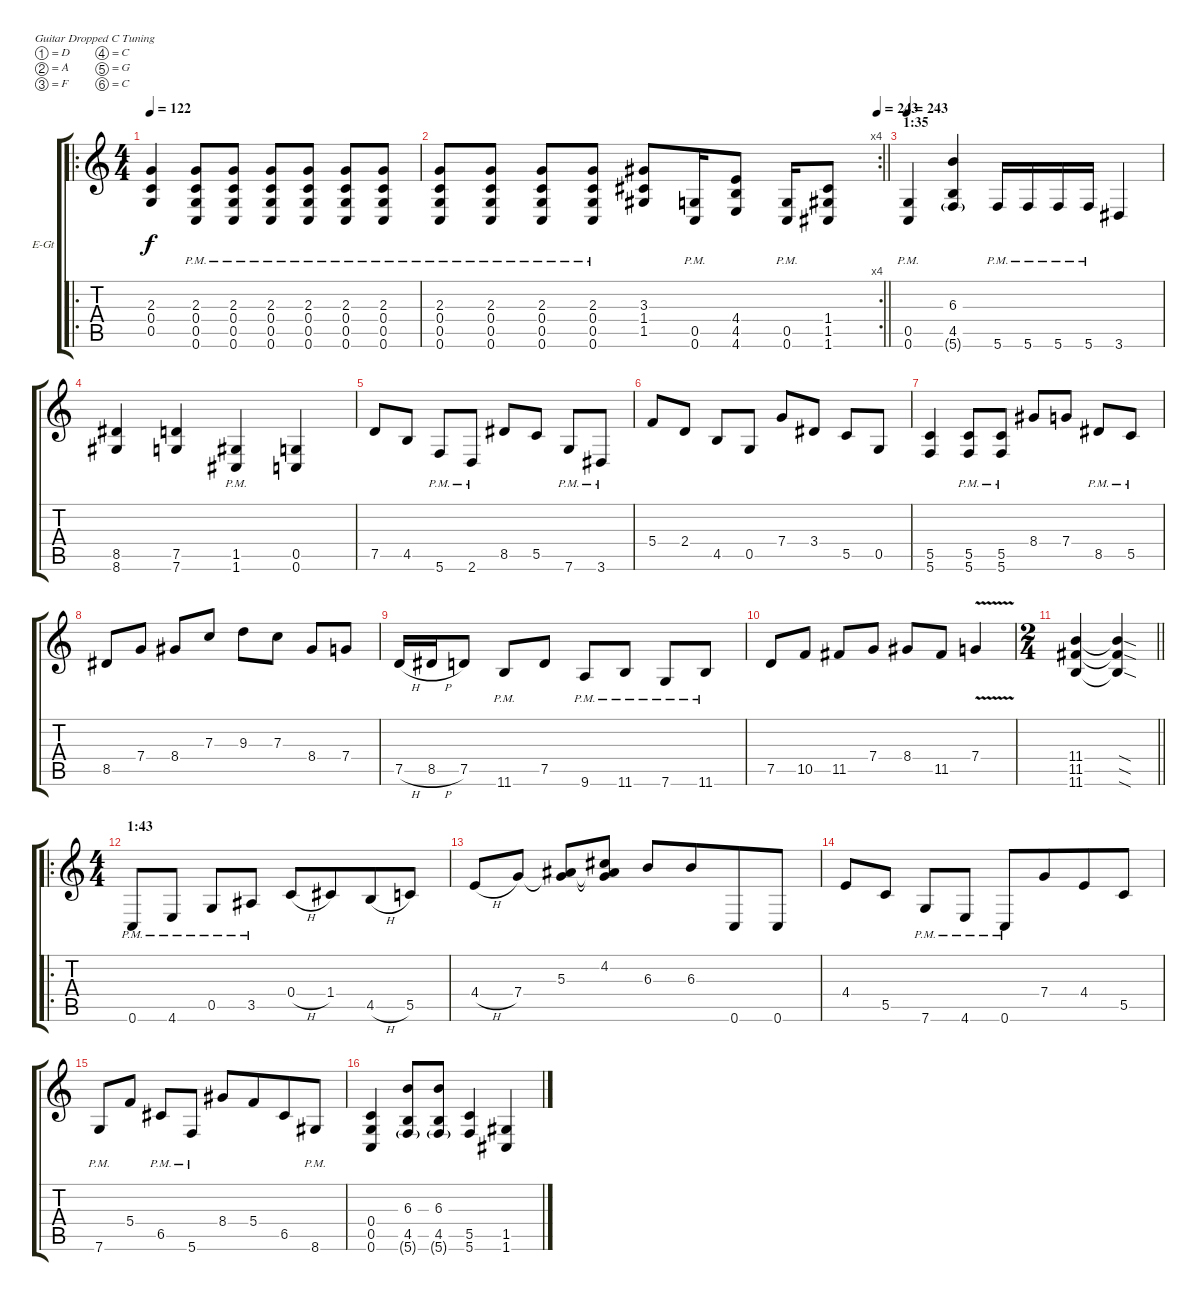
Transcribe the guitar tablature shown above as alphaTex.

\bracketExtendMode groupsimilarinstruments
\firstSystemTrackNameOrientation horizontal
\otherSystemsTrackNameOrientation horizontal
\track ("Left Guitar" "E-Gt") {instrument distortionguitar}
\staff {score tabs}
\tuning (D4 A3 F3 C3 G2 C2)
\ro
\ts (4 4)
\tempo 122
\clef g2
\ks c
(2.3 0.4 0.5).4{dy f} (2.3{pm} 0.4{pm} 0.5{pm} 0.6{pm}).8 (2.3{pm} 0.4{pm} 0.5{pm} 0.6{pm}).8 (2.3{pm} 0.4{pm} 0.5{pm} 0.6{pm}).8 (2.3{pm} 0.4{pm} 0.5{pm} 0.6{pm}).8 (2.3{pm} 0.4{pm} 0.5{pm} 0.6{pm}).8 (2.3{pm} 0.4{pm} 0.5{pm} 0.6{pm}).8 |
\rc 4
\tempo (243 1)
\barLineRight lightlight
(2.3{pm} 0.4{pm} 0.5{pm} 0.6{pm}).8 (2.3{pm} 0.4{pm} 0.5{pm} 0.6{pm}).8 (2.3{pm} 0.4{pm} 0.5{pm} 0.6{pm}).8 (2.3{pm} 0.4{pm} 0.5{pm} 0.6{pm}).8 (3.3 1.4 1.5).8 (0.5{pm} 0.6{pm}).16 (4.4 4.5 4.6).8 (0.5{pm} 0.6{pm}).16 (1.4 1.5 1.6).8 |
\section ("" "1:35")
\tempo 243
(0.5{pm} 0.6{pm}).4 (6.3 4.5 5.6{g}).4 5.6{pm}.16 5.6{pm}.16 5.6{pm}.16 5.6{pm}.16 3.6.4 |
(8.5 8.6).4 (7.5 7.6).4 (1.5{pm} 1.6{pm}).4 (0.5 0.6).4 |
7.5.8 4.5.8 5.6{pm}.8 2.6{pm}.8 8.5.8 5.5.8 7.6{pm}.8 3.6{pm}.8 |
5.4.8 2.4.8 4.5.8 0.5.8 7.4.8 3.4.8 5.5.8 0.5.8 |
(5.5 5.6).4 (5.5{pm} 5.6{pm}).8 (5.5{pm} 5.6{pm}).8 8.4.8 7.4.8 8.5{pm}.8 5.5{pm}.8 |
8.5.8 7.4.8 8.4.8 7.3.8 9.3.8 7.3.8 8.4.8 7.4.8 |
7.5{h}.16 8.5{h}.16 7.5.8 11.6{pm}.8 7.5.8 9.6{pm}.8 11.6{pm}.8 7.6{pm}.8 11.6{pm}.8 |
7.5.8 10.5.8 11.5.8 7.4.8 8.4.8 11.5.8 7.4{v}.4 |
\ts (2 4)
\beaming (8 2 2)
\barLineRight lightlight
(11.4 11.5 11.6).4 (11.4{sod t} 11.5{sod t} 11.6{sod t}).4 |
\ro
\ts (4 4)
\beaming (8 2 2 4)
\section ("" "1:43")
0.6{pm}.8 4.6{pm}.8 0.5{pm}.8 3.5{pm}.8 0.4{h}.8 1.4.8 4.5{h}.8 5.5.8 |
4.4{h}.8 7.4.8 (5.3 7.4{t}).8 (4.2 5.3{t} 7.4{t}).8 6.3.8 6.3.8 0.6.8 0.6.8 |
4.4.8 5.5.8 7.6{pm}.8 4.6{pm}.8 0.6{pm}.8 7.4.8 4.4.8 5.5.8 |
7.6{pm}.8 5.4.8 6.5{pm}.8 5.6{pm}.8 8.4.8 5.4.8 6.5.8 8.6{pm}.8 |
(0.4 0.5 0.6).4 (6.3 4.5 5.6{g}).8 (6.3 4.5 5.6{g}).8 (5.5 5.6).4 (1.5 1.6).4
